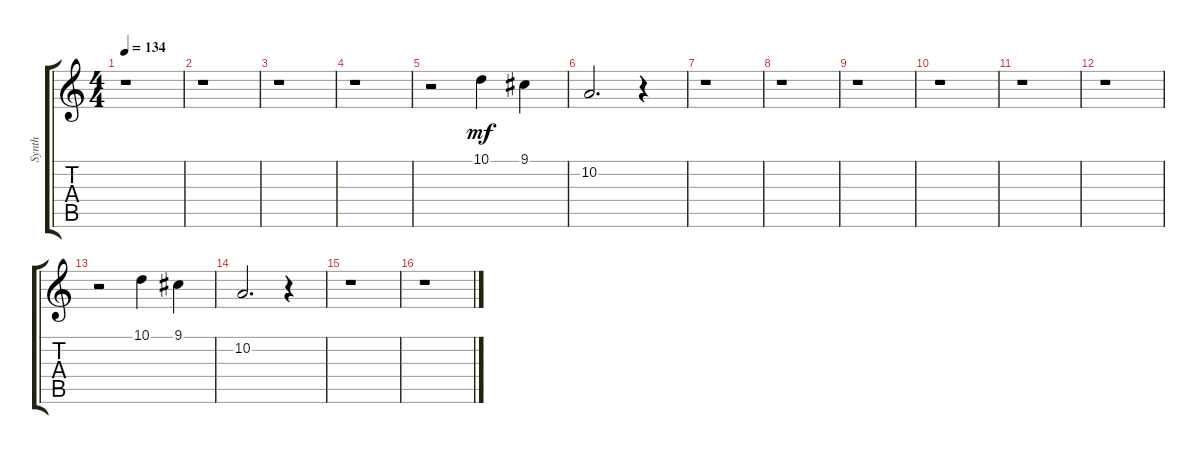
\track ("Synth" "Synth") {instrument lead2sawtooth}
\staff {score tabs}
\tuning (E4 B3 G3 D3 A2 E2) {hide}
\ts (4 4)
\tempo 134
\clef g2
\ks c
r.1{dy mf} |
r.1 |
r.1 |
r.1 |
r.2 10.1.4 9.1.4 |
10.2.2{d} r.4 |
r.1 |
r.1 |
r.1 |
r.1 |
r.1 |
r.1 |
r.2 10.1.4 9.1.4 |
10.2.2{d} r.4 |
r.1 |
r.1
